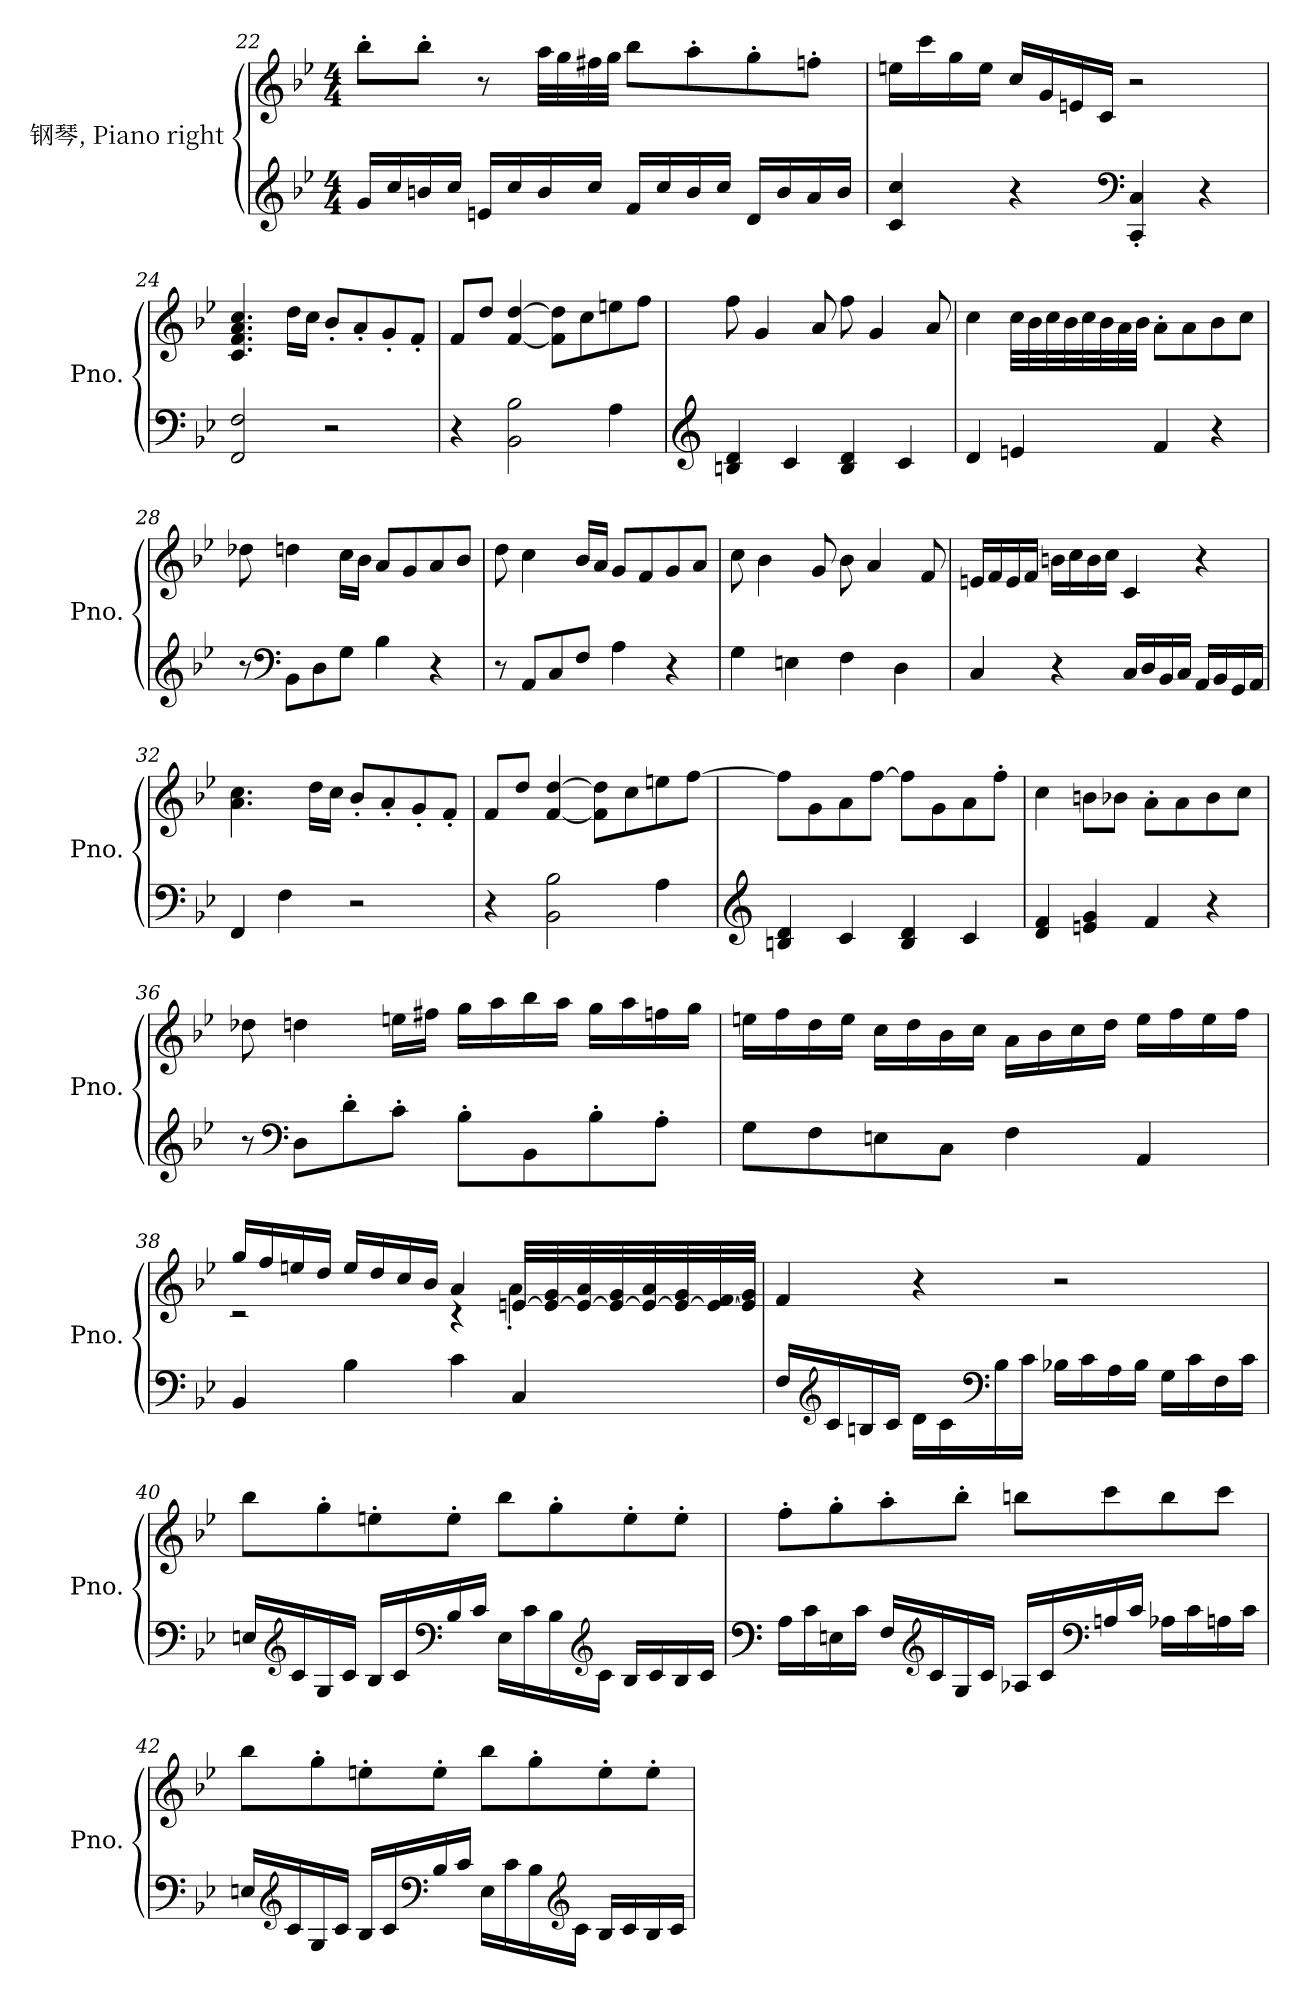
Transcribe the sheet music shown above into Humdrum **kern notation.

**kern	**kern
*part1	*part1
*staff2	*staff1
*I"钢琴, Piano right	*
*I'Pno.	*
!!LO:LB:g=z
*clefG2	*clefG2
*k[b-e-]	*k[b-e-]
*M4/4	*M4/4
*MM115	*MM115
=22	=22
16g/LL	8bb-'\L
16cc/	.
16bn/	8bb-'\J
16cc/JJ	.
16en/LL	8r
16cc/	.
16b/	32aa\LLL
.	32gg\
16cc/JJ	32ff#X\
.	32gg\JJJ
16f/LL	8bb-\L
16cc/	.
16b/	8aa'\
16cc/JJ	.
16d/LL	8gg'\
16b/	.
16a/	8ffn'\J
16b/JJ	.
=23	=23
*	*MM119
4c/ 4cc/	16een\LL
.	16ccc\
.	16gg\
.	16ee\JJ
4r	16cc/LL
.	16g/
.	16en/
*	*MM116
.	16c/JJ
*clefF4	*
4CC/' 4C/'	2r
4r	.
=24	=24
*	*MM117
2FF/ 2F/	4.c/ 4.f/ 4.a/ 4.cc/
.	16dd\LL
.	16cc\JJ
2r	8b-'/L
.	8a'/
.	8g'/
.	8f'/J
!!LO:LB:g=z
=25	=25
*	*MM115
4r	8f/L
*	*MM108
.	8dd/J
2BB-\ 2B-\	[4f/ [4dd/
.	8f\] 8dd\]L
*	*MM117
.	8cc\
4A\	8een\
.	8ff\J
=26	=26
*clefG2	*
*	*MM119
4Bn/ 4d/	8ff\
*	*MM117
.	4g/
4c/	.
.	8a/
*	*MM119
4B/ 4d/	8ff\
*	*MM117
.	4g/
4c/	.
.	8a/
=27	=27
4d/	4cc\
*	*MM116
4en/	32cc\LLL
.	32b-\
.	32cc\
.	32b-\
.	32cc\
.	32b-\
.	32a\
.	32b-\JJJ
4f/	8a'\L
*	*MM117
.	8a\
4r	8b-\
.	8cc\J
=28	=28
*	*MM115
8r	8dd-X\
*clefF4	*
*	*MM117
8BB-\L	4ddn\
8D\	.
*	*MM119
8G\J	16cc\LL
.	16b-\JJ
*	*MM117
4B-\	8a/L
.	8g/
4r	8a/
.	8b-/J
!!LO:LB:g=z
=29	=29
*	*MM115
8r	8dd\
*	*MM117
8AA/L	4cc\
8C/	.
*	*MM118
8F/J	16b-/LL
.	16a/JJ
*	*MM117
4A\	8g/L
.	8f/
4r	8g/
.	8a/J
=30	=30
*	*MM115
4G\	8cc\
*	*MM117
.	4b-\
4En\	.
.	8g/
*	*MM115
4F\	8b-\
*	*MM118
.	4a/
4D\	.
.	8f/
=31	=31
*	*MM117
4C/	16en/LL
.	16f/
.	16e/
.	16f/JJ
*	*MM118
4r	16bn\LL
.	16cc\
.	16b\
.	16cc\JJ
16C/LL	4c/
16D/	.
16BB-/	.
16C/JJ	.
16AA/LL	4r
16BB-/	.
16GG/	.
16AA/JJ	.
=32	=32
*	*MM117
4FF/	4.a\ 4.cc\
4F\	.
.	16dd\LL
.	16cc\JJ
2r	8b-'/L
.	8a'/
.	8g'/
.	8f'/J
!!LO:LB:g=z
=33	=33
*	*MM115
4r	8f/L
*	*MM110
.	8dd/J
*	*MM115
2BB-\ 2B-\	[4f/ [4dd/
.	8f\] 8dd\]L
*	*MM117
.	8cc\
4A\	8een\
*	*MM119
.	[8ff\J
=34	=34
*clefG2	*
4Bn/ 4d/	8ff\L]
*	*MM117
.	8g\
4c/	8a\
*	*MM119
.	[8ff\J
4B/ 4d/	8ff\L]
*	*MM117
.	8g\
4c/	8a\
.	8ff'\J
=35	=35
*	*MM115
4d/ 4f/	4cc\
4en/ 4g/	8bn\L
.	8b-X\J
4f/	8a'\L
*	*MM118
.	8a\
4r	8b-\
.	8cc\J
!!LO:LB:g=z
=36	=36
8r	8dd-X\
*clefF4	*
8D\L	4ddn\
8d'\	.
8c'\J	16een\LL
*	*MM119
.	16ff#X\JJ
8B-'\L	16gg\LL
.	16aa\
8BB-\	16bb-\
.	16aa\JJ
8B-'\	16gg\LL
.	16aa\
8A'\J	16ffn\
.	16gg\JJ
=37	=37
8G\L	16een\LL
.	16ff\
8F\	16dd\
.	16ee\JJ
*	*MM118
8En\	16cc\LL
.	16dd\
8C\J	16b-\
.	16cc\JJ
4F\	16a\LL
.	16b-\
.	16cc\
.	16dd\JJ
4AA/	16ee\LL
.	16ff\
.	16ee\
*	*MM115
.	16ff\JJ
!!LO:PB:g=z
=38	=38
*	*MM119
*	*^
4BB-/	16gg/LL	2r
.	16ff/	.
.	16een/	.
*	*MM115	*
.	16dd/JJ	.
*	*MM119	*
4B-\	16ee/LL	.
.	16dd/	.
.	16cc/	.
.	16b-/JJ	.
*	*MM116	*
4c\	4a/	4r
*	*MM114	*
4C/	[32en/LLL	4a'\
.	32e/_ 32g/	.
.	32e/_ 32a/	.
.	32e/_ 32g/	.
.	32e/_ 32a/	.
.	32e/_ 32g/	.
.	32e/_ 32f/	.
.	32e/] 32g/JJJ	.
*	*v	*v
=39	=39
16F/LL	4f/
*clefG2	*
16c/	.
16Bn/	.
16c/JJ	.
16d\LL	4r
16c\	.
*clefF4	*
16B\	.
16c\JJ	.
16B-X\LL	2r
16c\	.
16A\	.
16B-\JJ	.
16G\LL	.
16c\	.
16F\	.
16c\JJ	.
!!LO:LB:g=z
=40	=40
*	*MM115
16En/LL	8bb-\L
*clefG2	*
16c/	.
16G/	8gg'\
16c/JJ	.
16B-/LL	8een'\
16c/	.
*clefF4	*
16B-/	8ee'\J
16c/JJ	.
16E\LL	8bb-\L
16c\	.
16B-\	8gg'\
*clefG2	*
16c\JJ	.
16B-/LL	8ee'\
16c/	.
16B-/	8ee'\J
16c/JJ	.
!!LO:LB:g=z
=41	=41
*clefF4	*
*	*MM117
16A\LL	8ff'\L
16c\	.
16En\	8gg'\
16c\JJ	.
16F/LL	8aa'\
*clefG2	*
16c/	.
16G/	8bb-'\J
16c/JJ	.
*	*MM116
16A-X/LL	8bbn\L
16c/	.
*clefF4	*
16An/	8ccc\
16c/JJ	.
16A-X\LL	8bb\
16c\	.
16An\	8ccc\J
16c\JJ	.
!!LO:LB:g=z
=42	=42
*	*MM115
16En/LL	8bb-\L
*clefG2	*
16c/	.
16G/	8gg'\
16c/JJ	.
16B-/LL	8een'\
16c/	.
*clefF4	*
16B-/	8ee'\J
16c/JJ	.
16E\LL	8bb-\L
16c\	.
16B-\	8gg'\
*clefG2	*
16c\JJ	.
16B-/LL	8ee'\
16c/	.
16B-/	8ee'\J
16c/JJ	.
=	=
*-	*-
